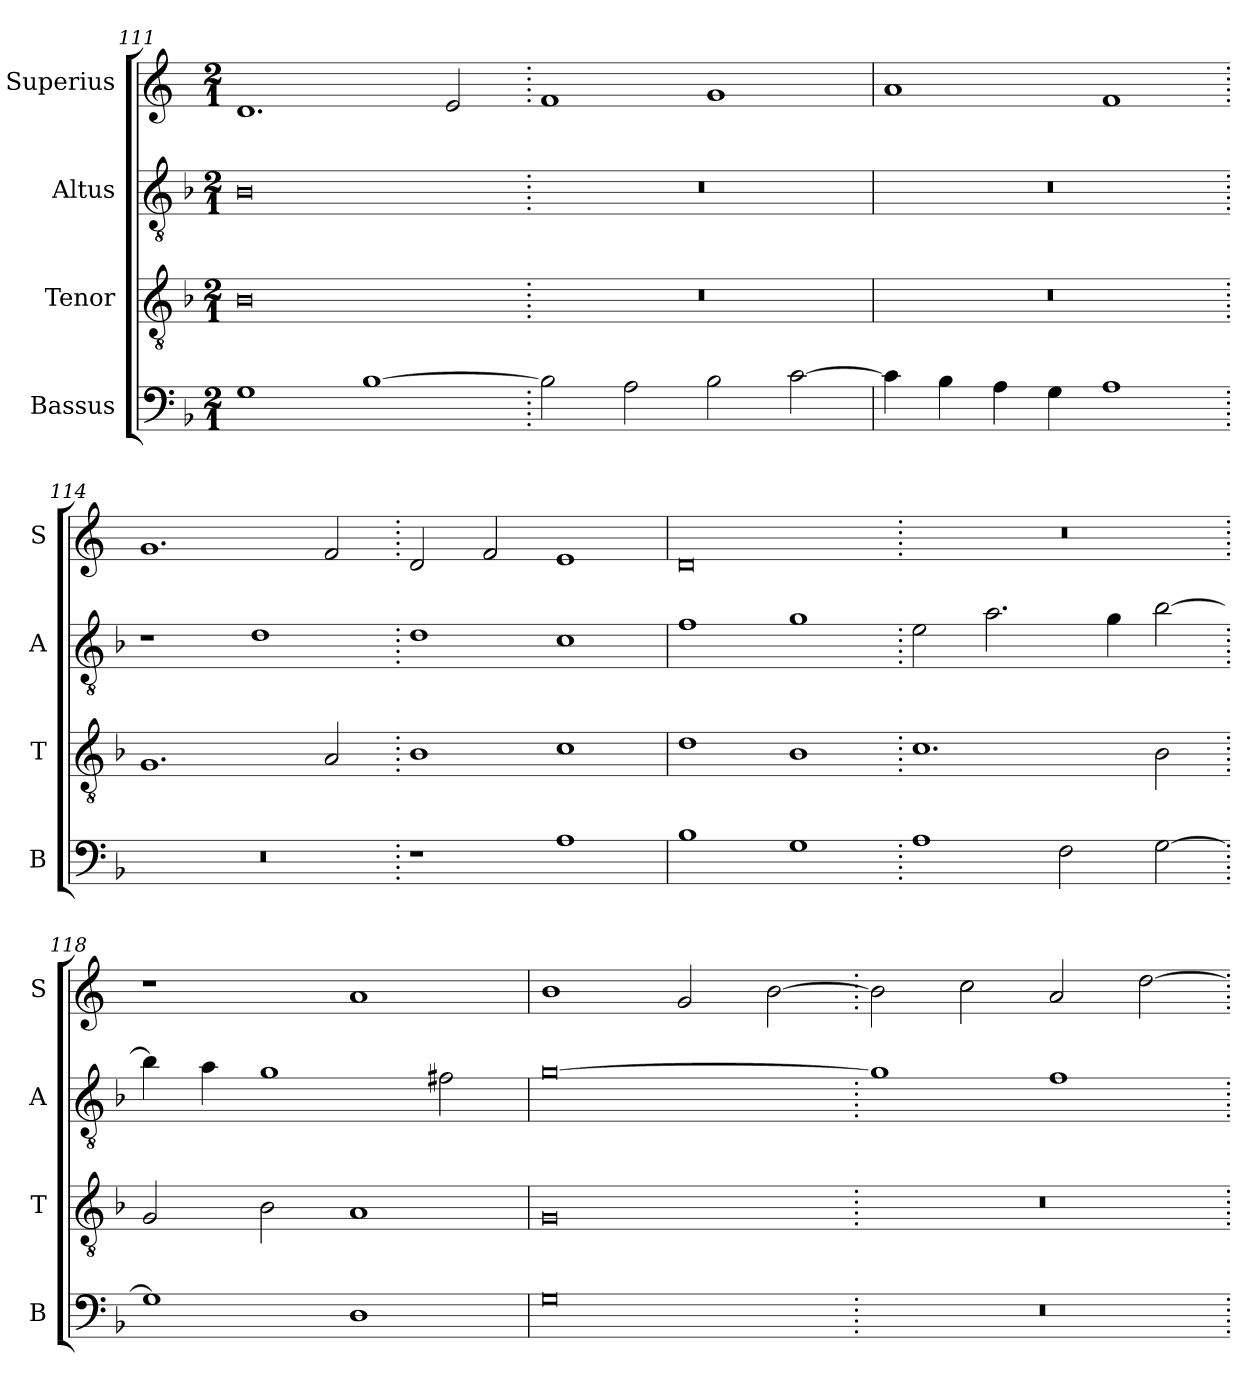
**kern	**kern	**kern	**kern
*part4	*part3	*part2	*part1
*staff4	*staff3	*staff2	*staff1
*I"Bassus	*I"Tenor	*I"Altus	*I"Superius
*I'B	*I'T	*I'A	*I'S
*clefF4	*clefGv2	*clefGv2	*clefG2
*k[b-]	*k[b-]	*k[b-]	*k[]
*M2/1	*M2/1	*M2/1	*M2/1
=111	=111	=111	=111
1G	0B-	0B-	1.d
[1B-	.	.	.
.	.	.	2e/
=112.	=112.	=112.	=112.
2B-\]	0r	0r	1f
2A\	.	.	.
2B-\	.	.	1g
[2c\	.	.	.
=113	=113	=113	=113
4c\]	0r	0r	1a
4B-\	.	.	.
4A\	.	.	.
4G\	.	.	.
1A	.	.	1f
=114.	=114.	=114.	=114.
0r	1.G	1r	1.g
.	.	1d	.
.	2A/	.	2f/
=115.	=115.	=115.	=115.
1r	1B-	1d	2d/
.	.	.	2f/
1A	1c	1c	1e
=116	=116	=116	=116
1B-	1d	1f	0d
1G	1B-	1g	.
=117.	=117.	=117.	=117.
1A	1.c	2e\	0r
.	.	2.a\	.
2F\	.	.	.
.	.	4g\	.
[2G\	2B-\	[2b-\	.
=118.	=118.	=118.	=118.
1G]	2G/	4b-\]	1r
.	.	4a\	.
.	2B-\	1g	.
1D	1A	.	1a
.	.	2f#X\	.
=119	=119	=119	=119
0G	0G	[0g	1b
.	.	.	2g/
.	.	.	[2b\
=120.	=120.	=120.	=120.
0r	0r	1g]	2b\]
.	.	.	2cc\
.	.	1f	2a/
.	.	.	[2dd\
=.	=.	=.	=.
*-	*-	*-	*-
